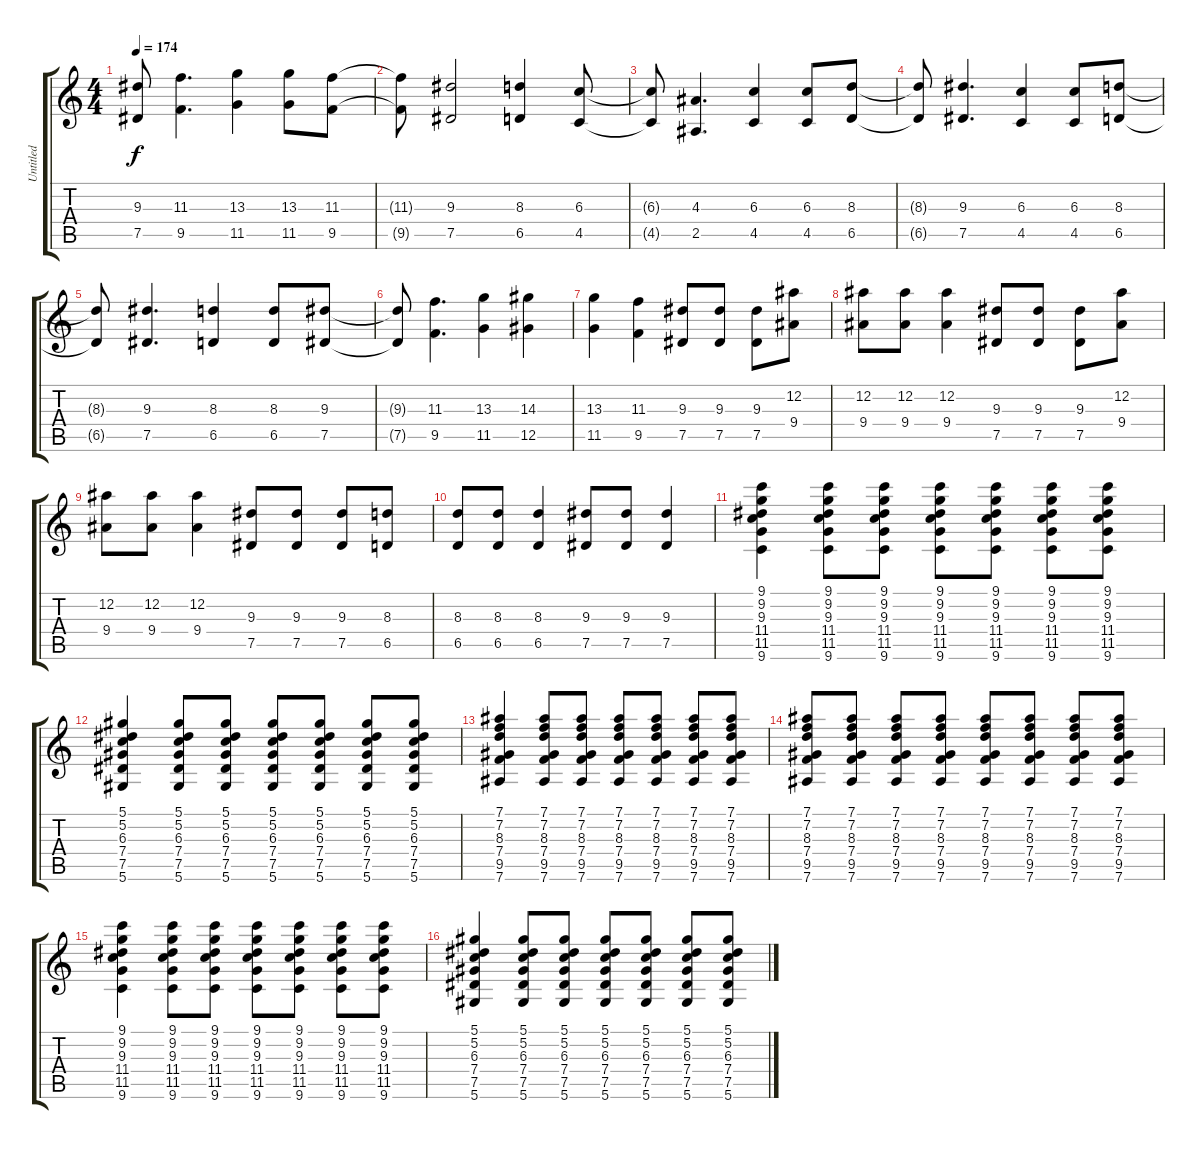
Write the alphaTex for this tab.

\track ("Untitled" "Untitled") {instrument overdrivenguitar}
\staff {score tabs}
\tuning (Eb4 Bb3 Gb3 Db3 Ab2 Eb2) {hide}
\ts (4 4)
\tempo 174
\clef g2
\ks c
(9.3{t} 7.5{t}).8{dy f} (11.3 9.5).4{d} (13.3 11.5).4 (13.3 11.5).8 (11.3 9.5).8 |
(11.3{t} 9.5{t}).8 (9.3 7.5).2 (8.3 6.5).4 (6.3 4.5).8 |
(6.3{t} 4.5{t}).8 (4.3 2.5).4{d} (6.3 4.5).4 (6.3 4.5).8 (8.3 6.5).8 |
(8.3{t} 6.5{t}).8 (9.3 7.5).4{d} (6.3 4.5).4 (6.3 4.5).8 (8.3 6.5).8 |
(8.3{t} 6.5{t}).8 (9.3 7.5).4{d} (8.3 6.5).4 (8.3 6.5).8 (9.3 7.5).8 |
(9.3{t} 7.5{t}).8 (11.3 9.5).4{d} (13.3 11.5).4 (14.3 12.5).4 |
(13.3 11.5).4 (11.3 9.5).4 (9.3 7.5).8 (9.3 7.5).8 (9.3 7.5).8 (12.2 9.4).8 |
(12.2 9.4).8 (12.2 9.4).8 (12.2 9.4).4 (9.3 7.5).8 (9.3 7.5).8 (9.3 7.5).8 (12.2 9.4).8 |
(12.2 9.4).8 (12.2 9.4).8 (12.2 9.4).4 (9.3 7.5).8 (9.3 7.5).8 (9.3 7.5).8 (8.3 6.5).8 |
(8.3 6.5).8 (8.3 6.5).8 (8.3 6.5).4 (9.3 7.5).8 (9.3 7.5).8 (9.3 7.5).4 |
(9.1 9.2 9.3 11.4 11.5 9.6).4 (9.1 9.2 9.3 11.4 11.5 9.6).8 (9.1 9.2 9.3 11.4 11.5 9.6).8 (9.1 9.2 9.3 11.4 11.5 9.6).8 (9.1 9.2 9.3 11.4 11.5 9.6).8 (9.1 9.2 9.3 11.4 11.5 9.6).8 (9.1 9.2 9.3 11.4 11.5 9.6).8 |
(5.1 5.2 6.3 7.4 7.5 5.6).4 (5.1 5.2 6.3 7.4 7.5 5.6).8 (5.1 5.2 6.3 7.4 7.5 5.6).8 (5.1 5.2 6.3 7.4 7.5 5.6).8 (5.1 5.2 6.3 7.4 7.5 5.6).8 (5.1 5.2 6.3 7.4 7.5 5.6).8 (5.1 5.2 6.3 7.4 7.5 5.6).8 |
(7.1 7.2 8.3 7.4 9.5 7.6).4 (7.1 7.2 8.3 7.4 9.5 7.6).8 (7.1 7.2 8.3 7.4 9.5 7.6).8 (7.1 7.2 8.3 7.4 9.5 7.6).8 (7.1 7.2 8.3 7.4 9.5 7.6).8 (7.1 7.2 8.3 7.4 9.5 7.6).8 (7.1 7.2 8.3 7.4 9.5 7.6).8 |
(7.1 7.2 8.3 7.4 9.5 7.6).8 (7.1 7.2 8.3 7.4 9.5 7.6).8 (7.1 7.2 8.3 7.4 9.5 7.6).8 (7.1 7.2 8.3 7.4 9.5 7.6).8 (7.1 7.2 8.3 7.4 9.5 7.6).8 (7.1 7.2 8.3 7.4 9.5 7.6).8 (7.1 7.2 8.3 7.4 9.5 7.6).8 (7.1 7.2 8.3 7.4 9.5 7.6).8 |
(9.1 9.2 9.3 11.4 11.5 9.6).4 (9.1 9.2 9.3 11.4 11.5 9.6).8 (9.1 9.2 9.3 11.4 11.5 9.6).8 (9.1 9.2 9.3 11.4 11.5 9.6).8 (9.1 9.2 9.3 11.4 11.5 9.6).8 (9.1 9.2 9.3 11.4 11.5 9.6).8 (9.1 9.2 9.3 11.4 11.5 9.6).8 |
(5.1 5.2 6.3 7.4 7.5 5.6).4 (5.1 5.2 6.3 7.4 7.5 5.6).8 (5.1 5.2 6.3 7.4 7.5 5.6).8 (5.1 5.2 6.3 7.4 7.5 5.6).8 (5.1 5.2 6.3 7.4 7.5 5.6).8 (5.1 5.2 6.3 7.4 7.5 5.6).8 (5.1 5.2 6.3 7.4 7.5 5.6).8
